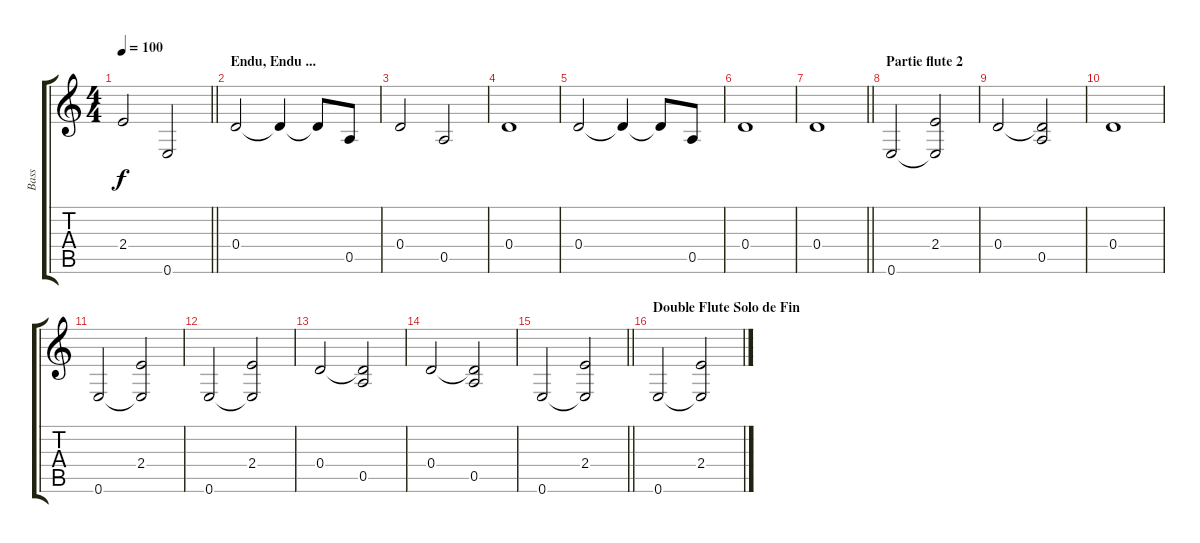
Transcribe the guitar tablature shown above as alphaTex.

\track ("Bass" "Bass") {instrument electricbassfinger}
\staff {score tabs}
\tuning (E4 B3 G3 D3 A2 E2) {hide}
\ts (4 4)
\tempo 100
\clef g2
\barLineRight lightlight
\ks c
2.4.2{dy f} 0.6.2 |
\section ("" "Endu, Endu ...")
0.4.2 0.4{t}.4 0.4{t}.8 0.5.8 |
0.4.2 0.5.2 |
0.4.1 |
0.4.2 0.4{t}.4 0.4{t}.8 0.5.8 |
0.4.1 |
\barLineRight lightlight
0.4.1 |
\section ("" "Partie flute 2")
0.6.2 (2.4 0.6{t}).2 |
0.4.2 (0.4{t} 0.5).2 |
0.4.1 |
0.6.2 (2.4 0.6{t}).2 |
0.6.2 (2.4 0.6{t}).2 |
0.4.2 (0.4{t} 0.5).2 |
0.4.2 (0.4{t} 0.5).2 |
\barLineRight lightlight
0.6.2 (2.4 0.6{t}).2 |
\section ("" "Double Flute Solo de Fin ")
0.6.2 (2.4 0.6{t}).2
